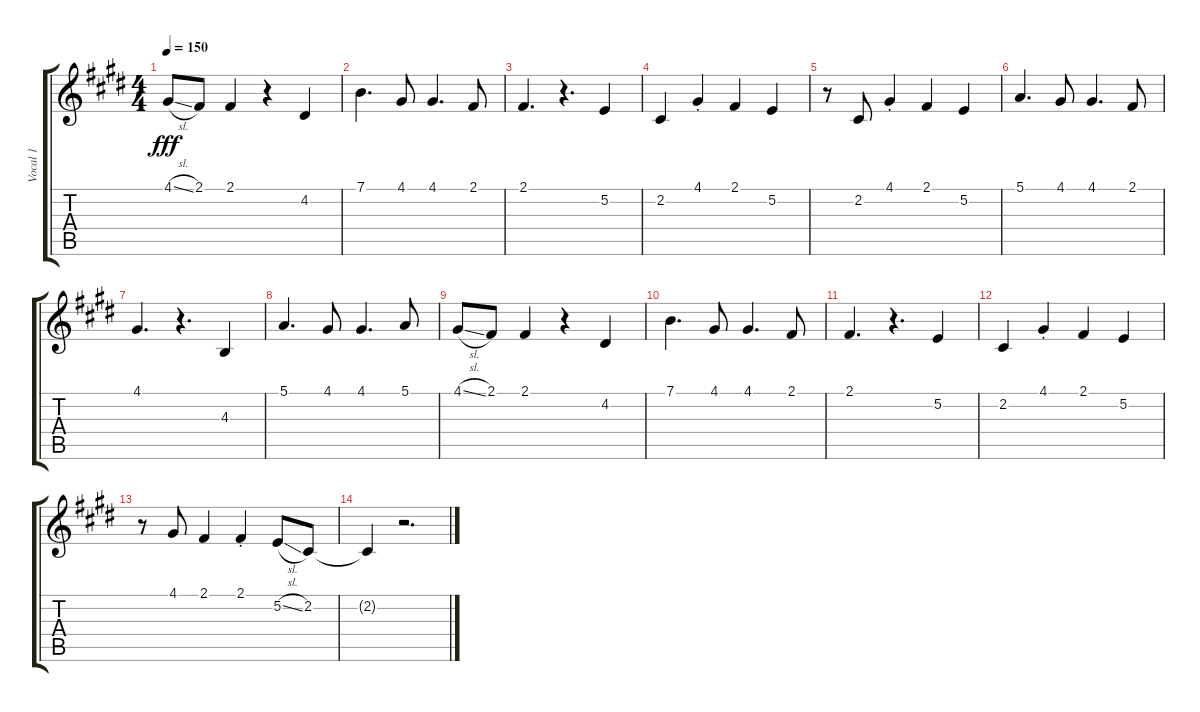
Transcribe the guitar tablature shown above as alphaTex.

\track ("Vocal 1" "Vocal 1") {instrument baritonesax}
\staff {score tabs}
\tuning (E4 B3 G3 D3 A2 E2) {hide}
\ts (4 4)
\tempo 150
\clef g2
\ks e
4.1{sl}.8{dy fff} 2.1.8 2.1.4 r.4 4.2.4 |
7.1.4{d} 4.1.8 4.1.4{d} 2.1.8 |
2.1.4{d} r.4{d} 5.2.4 |
2.2.4 4.1{st}.4 2.1.4 5.2.4 |
r.8 2.2.8 4.1{st}.4 2.1.4 5.2.4 |
5.1.4{d} 4.1.8 4.1.4{d} 2.1.8 |
4.1.4{d} r.4{d} 4.3.4 |
5.1.4{d} 4.1.8 4.1.4{d} 5.1.8 |
4.1{sl}.8 2.1.8 2.1.4 r.4 4.2.4 |
7.1.4{d} 4.1.8 4.1.4{d} 2.1.8 |
2.1.4{d} r.4{d} 5.2.4 |
2.2.4 4.1{st}.4 2.1.4 5.2.4 |
r.8 4.1.8 2.1.4 2.1{st}.4 5.2{sl}.8 2.2.8 |
2.2{t}.4 r.2{d}
